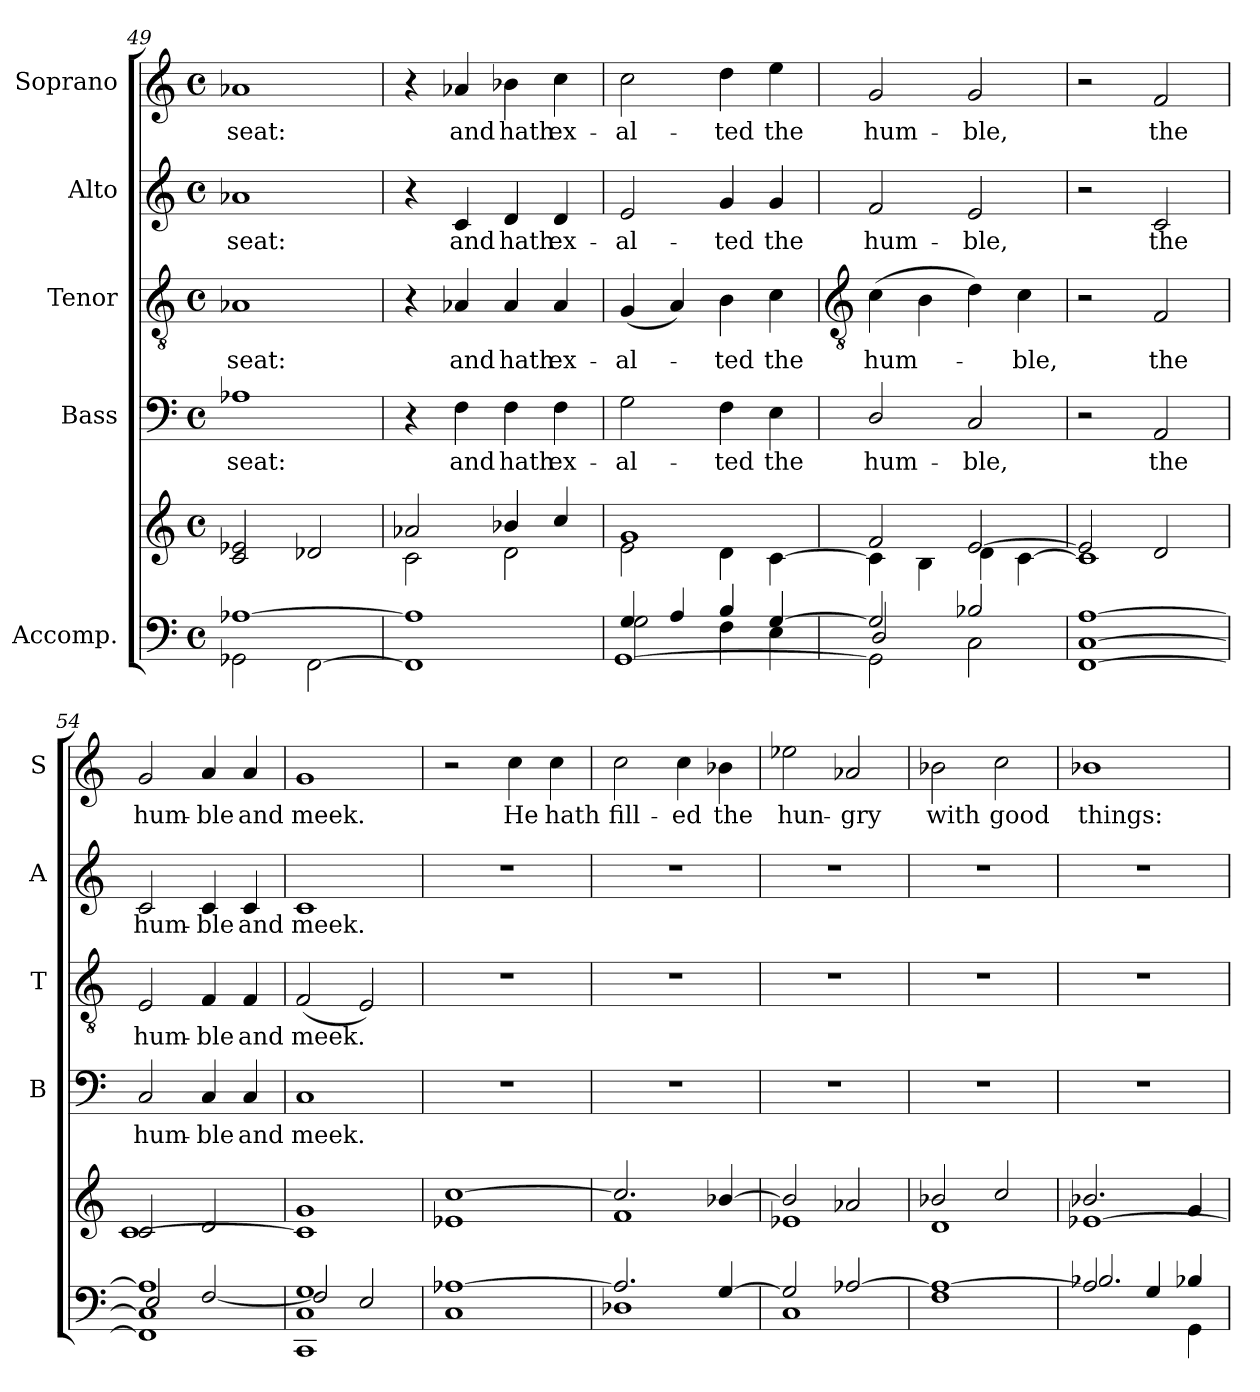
**kern	**kern	**kern	**text	**kern	**text	**kern	**text	**kern	**text
*part5	*part5	*part4	*part4	*part3	*part3	*part2	*part2	*part1	*part1
*staff6	*staff5	*staff4	*staff4	*staff3	*staff3	*staff2	*staff2	*staff1	*staff1
*I"Accomp.	*	*I"Bass	*	*I"Tenor	*	*I"Alto	*	*I"Soprano	*
*	*	*I'B	*	*I'T	*	*I'A	*	*I'S	*
*clefF4	*clefG2	*clefF4	*	*clefGv2	*	*clefG2	*	*clefG2	*
*k[]	*k[]	*k[]	*	*k[]	*	*k[]	*	*k[]	*
*C:	*C:	*C:	*	*C:	*	*C:	*	*C:	*
*M4/4	*M4/4	*M4/4	*	*M4/4	*	*M4/4	*	*M4/4	*
*met(c)	*met(c)	*met(c)	*	*met(c)	*	*met(c)	*	*met(c)	*
=49	=49	=49	=49	=49	=49	=49	=49	=49	=49
*^	*^	*	*	*	*	*	*	*	*
*	*^	*	*^	*	*	*	*	*	*	*	*
!	!	!	!	!	!	!	!LO:LY:b	!	!LO:LY:b	!	!LO:LY:b	!	!LO:LY:b
[1A-X/	1ryy	2GG-X\	2c/ 2e-X/	1ryy	1ryy	1A-X	seat:	1A-X	seat:	1a-X	seat:	1a-X	seat:
.	.	[2FF\	2d-X/	.	.	.	.	.	.	.	.	.	.
=50	=50	=50	=50	=50	=50	=50	=50	=50	=50	=50	=50	=50	=50
1A-/]	1ryy	1FF\]	2a-X/	1ryy	2c\	4r	.	4r	.	4r	.	4r	.
!	!	!	!	!	!	!	!LO:LY:b	!	!LO:LY:b	!	!LO:LY:b	!	!LO:LY:b
.	.	.	.	.	.	4F	and	4A-X	and	4c	and	4a-X	and
!	!	!	!	!	!	!	!LO:LY:b	!	!LO:LY:b	!	!LO:LY:b	!	!LO:LY:b
.	.	.	4b-X/	.	2d\	4F	hath	4A-	hath	4d	hath	4b-X	hath
!	!	!	!	!	!	!	!LO:LY:b	!	!LO:LY:b	!	!LO:LY:b	!	!LO:LY:b
.	.	.	4cc/	.	.	4F	ex-	4A-	ex-	4d	ex-	4cc	ex-
=51	=51	=51	=51	=51	=51	=51	=51	=51	=51	=51	=51	=51	=51
!	!	!	!	!	!	!	!LO:LY:b	!	!LO:LY:b	!	!LO:LY:b	!	!LO:LY:b
4G/	2G\	[1GG\	1g/	1ryy	2e\	2G	-al-	(<4G	-al-	2e	-al-	2cc	-al-
4A/	.	.	.	.	.	.	.	4A)	.	.	.	.	.
!	!	!	!	!	!	!	!LO:LY:b	!	!LO:LY:b	!	!LO:LY:b	!	!LO:LY:b
4B/	4F\	.	.	.	4d\	4F	-ted	4B	ted	4g	-ted	4dd	-ted
!	!	!	!	!	!	!	!LO:LY:b	!	!LO:LY:b	!	!LO:LY:b	!	!LO:LY:b
[4G/	4E\	.	.	.	[4c\	4E	the	4c	the	4g	the	4ee	the
!!LO:LB:g=z
=52	=52	=52	=52	=52	=52	=52	=52	=52	=52	=52	=52	=52	=52
*	*	*	*	*	*	*	*	*clefGv2	*	*	*	*	*
!	!	!	!	!	!	!	!LO:LY:b	!	!LO:LY:b	!	!LO:LY:b	!	!LO:LY:b
2G/]	2D/	2GG\]	2f/	1ryy	4c\]	2D/	hum-	(>4c	hum-	2f	hum-	2g	hum-
.	.	.	.	.	4B\	.	.	4B	.	.	.	.	.
!	!	!	!	!	!	!	!LO:LY:b	!	!	!	!LO:LY:b	!	!LO:LY:b
2B-X/	2ryy	2C\	[2e/	.	4d\	2C	-ble,	4d)	.	2e	-ble,	2g	-ble,
!	!	!	!	!	!	!	!	!	!LO:LY:b	!	!	!	!
.	.	.	.	.	[4c\	.	.	4c	ble,	.	.	.	.
=53	=53	=53	=53	=53	=53	=53	=53	=53	=53	=53	=53	=53	=53
[1A/	1ryy	[1FF\ [1C\	2e/]	1ryy	1c\]	2r	.	2r	.	2r	.	2r	.
!	!	!	!	!	!	!	!LO:LY:b	!	!LO:LY:b	!	!LO:LY:b	!	!LO:LY:b
.	.	.	2d/	.	.	2AA	the	2F	the	2c	the	2f	the
=54	=54	=54	=54	=54	=54	=54	=54	=54	=54	=54	=54	=54	=54
!	!	!	!	!	!	!	!LO:LY:b	!	!LO:LY:b	!	!LO:LY:b	!	!LO:LY:b
1A/]	2E/	1FF\] 1C\]	2c/	1ryy	[1c\	2C	hum-	2E	hum-	2c	hum-	2g	hum-
!	!	!	!	!	!	!	!LO:LY:b	!	!LO:LY:b	!	!LO:LY:b	!	!LO:LY:b
.	[2F/	.	2d/	.	.	4C	-ble	4F	-ble	4c	-ble	4a	-ble
!	!	!	!	!	!	!	!LO:LY:b	!	!LO:LY:b	!	!LO:LY:b	!	!LO:LY:b
.	.	.	.	.	.	4C	and	4F	and	4c	and	4a	and
=55	=55	=55	=55	=55	=55	=55	=55	=55	=55	=55	=55	=55	=55
!	!	!	!	!	!	!	!LO:LY:b	!	!LO:LY:b	!	!LO:LY:b	!	!LO:LY:b
1G/	2F/]	1CC\ 1C\	1g/	1ryy	1c\]	1C	meek.	(<2F	meek.	1c	meek.	1g	meek.
.	2E/	.	.	.	.	.	.	2E)	.	.	.	.	.
=56	=56	=56	=56	=56	=56	=56	=56	=56	=56	=56	=56	=56	=56
[1A-X/	1C\	1ryy	[1cc/	1ryy	1e-X\	1r	.	1r	.	1r	.	2r	.
!	!	!	!	!	!	!	!	!	!	!	!	!	!LO:LY:b
.	.	.	.	.	.	.	.	.	.	.	.	4cc	He
!	!	!	!	!	!	!	!	!	!	!	!	!	!LO:LY:b
.	.	.	.	.	.	.	.	.	.	.	.	4cc	hath
=57	=57	=57	=57	=57	=57	=57	=57	=57	=57	=57	=57	=57	=57
!	!	!	!	!	!	!	!	!	!	!	!	!	!LO:LY:b
2.A-/]	1D-X\	1ryy	2.cc/]	1ryy	1f\	1r	.	1r	.	1r	.	2cc	fill-
!	!	!	!	!	!	!	!	!	!	!	!	!	!LO:LY:b
.	.	.	.	.	.	.	.	.	.	.	.	4cc	-ed
!	!	!	!	!	!	!	!	!	!	!	!	!	!LO:LY:b
[4G/	.	.	[4b-X/	.	.	.	.	.	.	.	.	4b-X	the
=58	=58	=58	=58	=58	=58	=58	=58	=58	=58	=58	=58	=58	=58
!	!	!	!	!	!	!	!	!	!	!	!	!	!LO:LY:b
2G/]	1C\	1ryy	2b-/]	1ryy	1e-X\	1r	.	1r	.	1r	.	2ee-X	hun-
!	!	!	!	!	!	!	!	!	!	!	!	!	!LO:LY:b
[2A-X/	.	.	2a-X/	.	.	.	.	.	.	.	.	2a-X	-gry
=59	=59	=59	=59	=59	=59	=59	=59	=59	=59	=59	=59	=59	=59
!	!	!	!	!	!	!	!	!	!	!	!	!	!LO:LY:b
1A-/_	1F\	1ryy	2b-X/	1ryy	1d\	1r	.	1r	.	1r	.	2b-X	with
!	!	!	!	!	!	!	!	!	!	!	!	!	!LO:LY:b
.	.	.	2cc/	.	.	.	.	.	.	.	.	2cc	good
=60	=60	=60	=60	=60	=60	=60	=60	=60	=60	=60	=60	=60	=60
!	!	!	!	!	!	!	!	!	!	!	!	!	!LO:LY:b
2A-/]	2.B-X/	2ryy	2.b-X/	1ryy	[1e-X\	1r	.	1r	.	1r	.	1b-X	things:
4G/	.	4ryy	.	.	.	.	.	.	.	.	.	.	.
4B-X/	4ryy	4GG\	4g/	.	.	.	.	.	.	.	.	.	.
*v	*v	*v	*	*	*	*	*	*	*	*	*	*	*
*	*v	*v	*v	*	*	*	*	*	*	*	*
=	=	=	=	=	=	=	=	=	=
*-	*-	*-	*-	*-	*-	*-	*-	*-	*-
